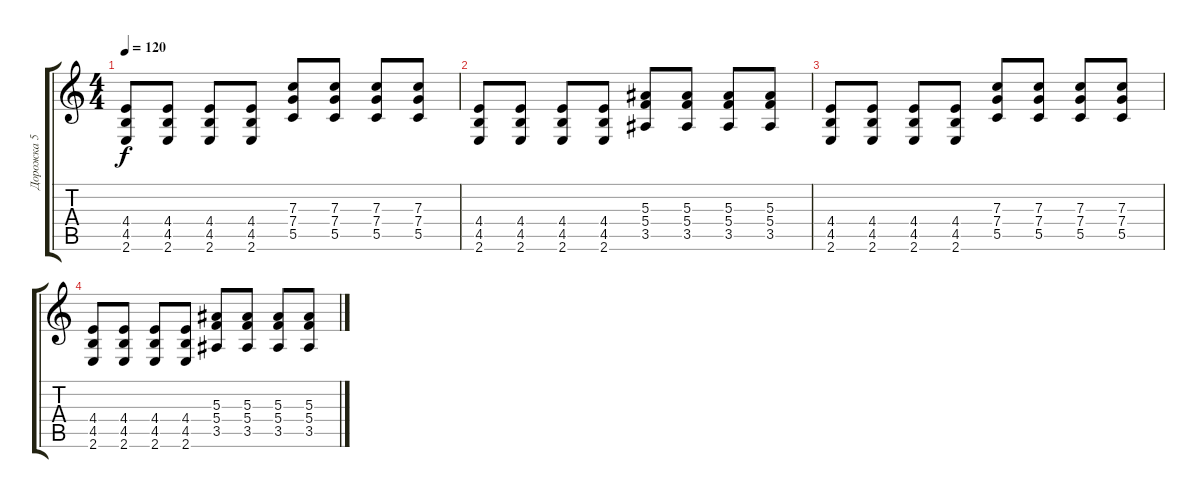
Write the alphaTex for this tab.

\track ("Дорожка 5" "Дорожка 5") {instrument distortionguitar}
\staff {score tabs}
\tuning (D4 A3 F3 C3 G2 D2) {hide}
\ts (4 4)
\tempo 120
\clef g2
\ks c
(4.4 4.5 2.6).8{dy f} (4.4 4.5 2.6).8 (4.4 4.5 2.6).8 (4.4 4.5 2.6).8 (7.3 7.4 5.5).8 (7.3 7.4 5.5).8 (7.3 7.4 5.5).8 (7.3 7.4 5.5).8 |
(4.4 4.5 2.6).8 (4.4 4.5 2.6).8 (4.4 4.5 2.6).8 (4.4 4.5 2.6).8 (5.3 5.4 3.5).8 (5.3 5.4 3.5).8 (5.3 5.4 3.5).8 (5.3 5.4 3.5).8 |
(4.4 4.5 2.6).8 (4.4 4.5 2.6).8 (4.4 4.5 2.6).8 (4.4 4.5 2.6).8 (7.3 7.4 5.5).8 (7.3 7.4 5.5).8 (7.3 7.4 5.5).8 (7.3 7.4 5.5).8 |
(4.4 4.5 2.6).8 (4.4 4.5 2.6).8 (4.4 4.5 2.6).8 (4.4 4.5 2.6).8 (5.3 5.4 3.5).8 (5.3 5.4 3.5).8 (5.3 5.4 3.5).8 (5.3 5.4 3.5).8
